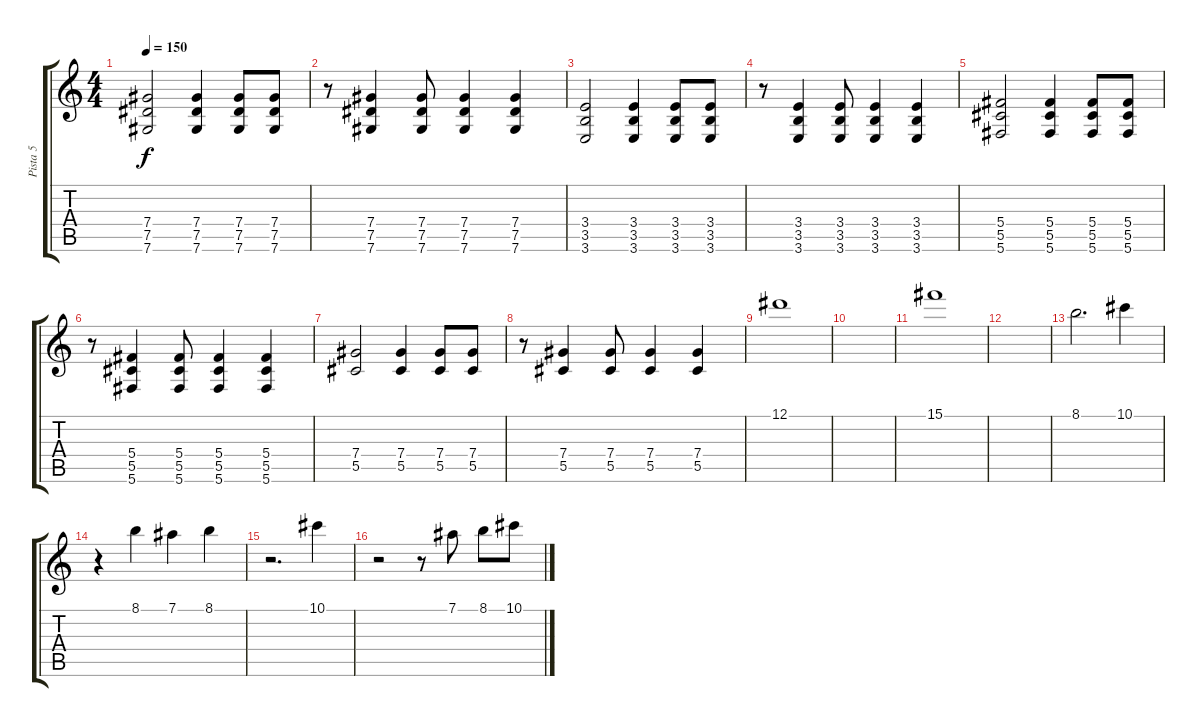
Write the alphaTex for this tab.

\track ("Pista 5" "Pista 5") {instrument distortionguitar}
\staff {score tabs}
\tuning (Eb4 Bb3 Gb3 Db3 Ab2 Db2) {hide}
\ts (4 4)
\tempo 150
\clef g2
\ks c
(7.4 7.5 7.6).2{dy f} (7.4 7.5 7.6).4 (7.4 7.5 7.6).8 (7.4 7.5 7.6).8 |
r.8 (7.4 7.5 7.6).4 (7.4 7.5 7.6).8 (7.4 7.5 7.6).4 (7.4 7.5 7.6).4 |
(3.4 3.5 3.6).2 (3.4 3.5 3.6).4 (3.4 3.5 3.6).8 (3.4 3.5 3.6).8 |
r.8 (3.4 3.5 3.6).4 (3.4 3.5 3.6).8 (3.4 3.5 3.6).4 (3.4 3.5 3.6).4 |
(5.4 5.5 5.6).2 (5.4 5.5 5.6).4 (5.4 5.5 5.6).8 (5.4 5.5 5.6).8 |
r.8 (5.4 5.5 5.6).4 (5.4 5.5 5.6).8 (5.4 5.5 5.6).4 (5.4 5.5 5.6).4 |
(7.4 5.5).2 (7.4 5.5).4 (7.4 5.5).8 (7.4 5.5).8 |
r.8 (7.4 5.5).4 (7.4 5.5).8 (7.4 5.5).4 (7.4 5.5).4 |
12.1.1 |
|
15.1.1 |
|
8.1.2{d} 10.1.4 |
r.4 8.1.4 7.1.4 8.1.4 |
r.2{d} 10.1.4 |
r.2 r.8 7.1.8 8.1.8 10.1.8
